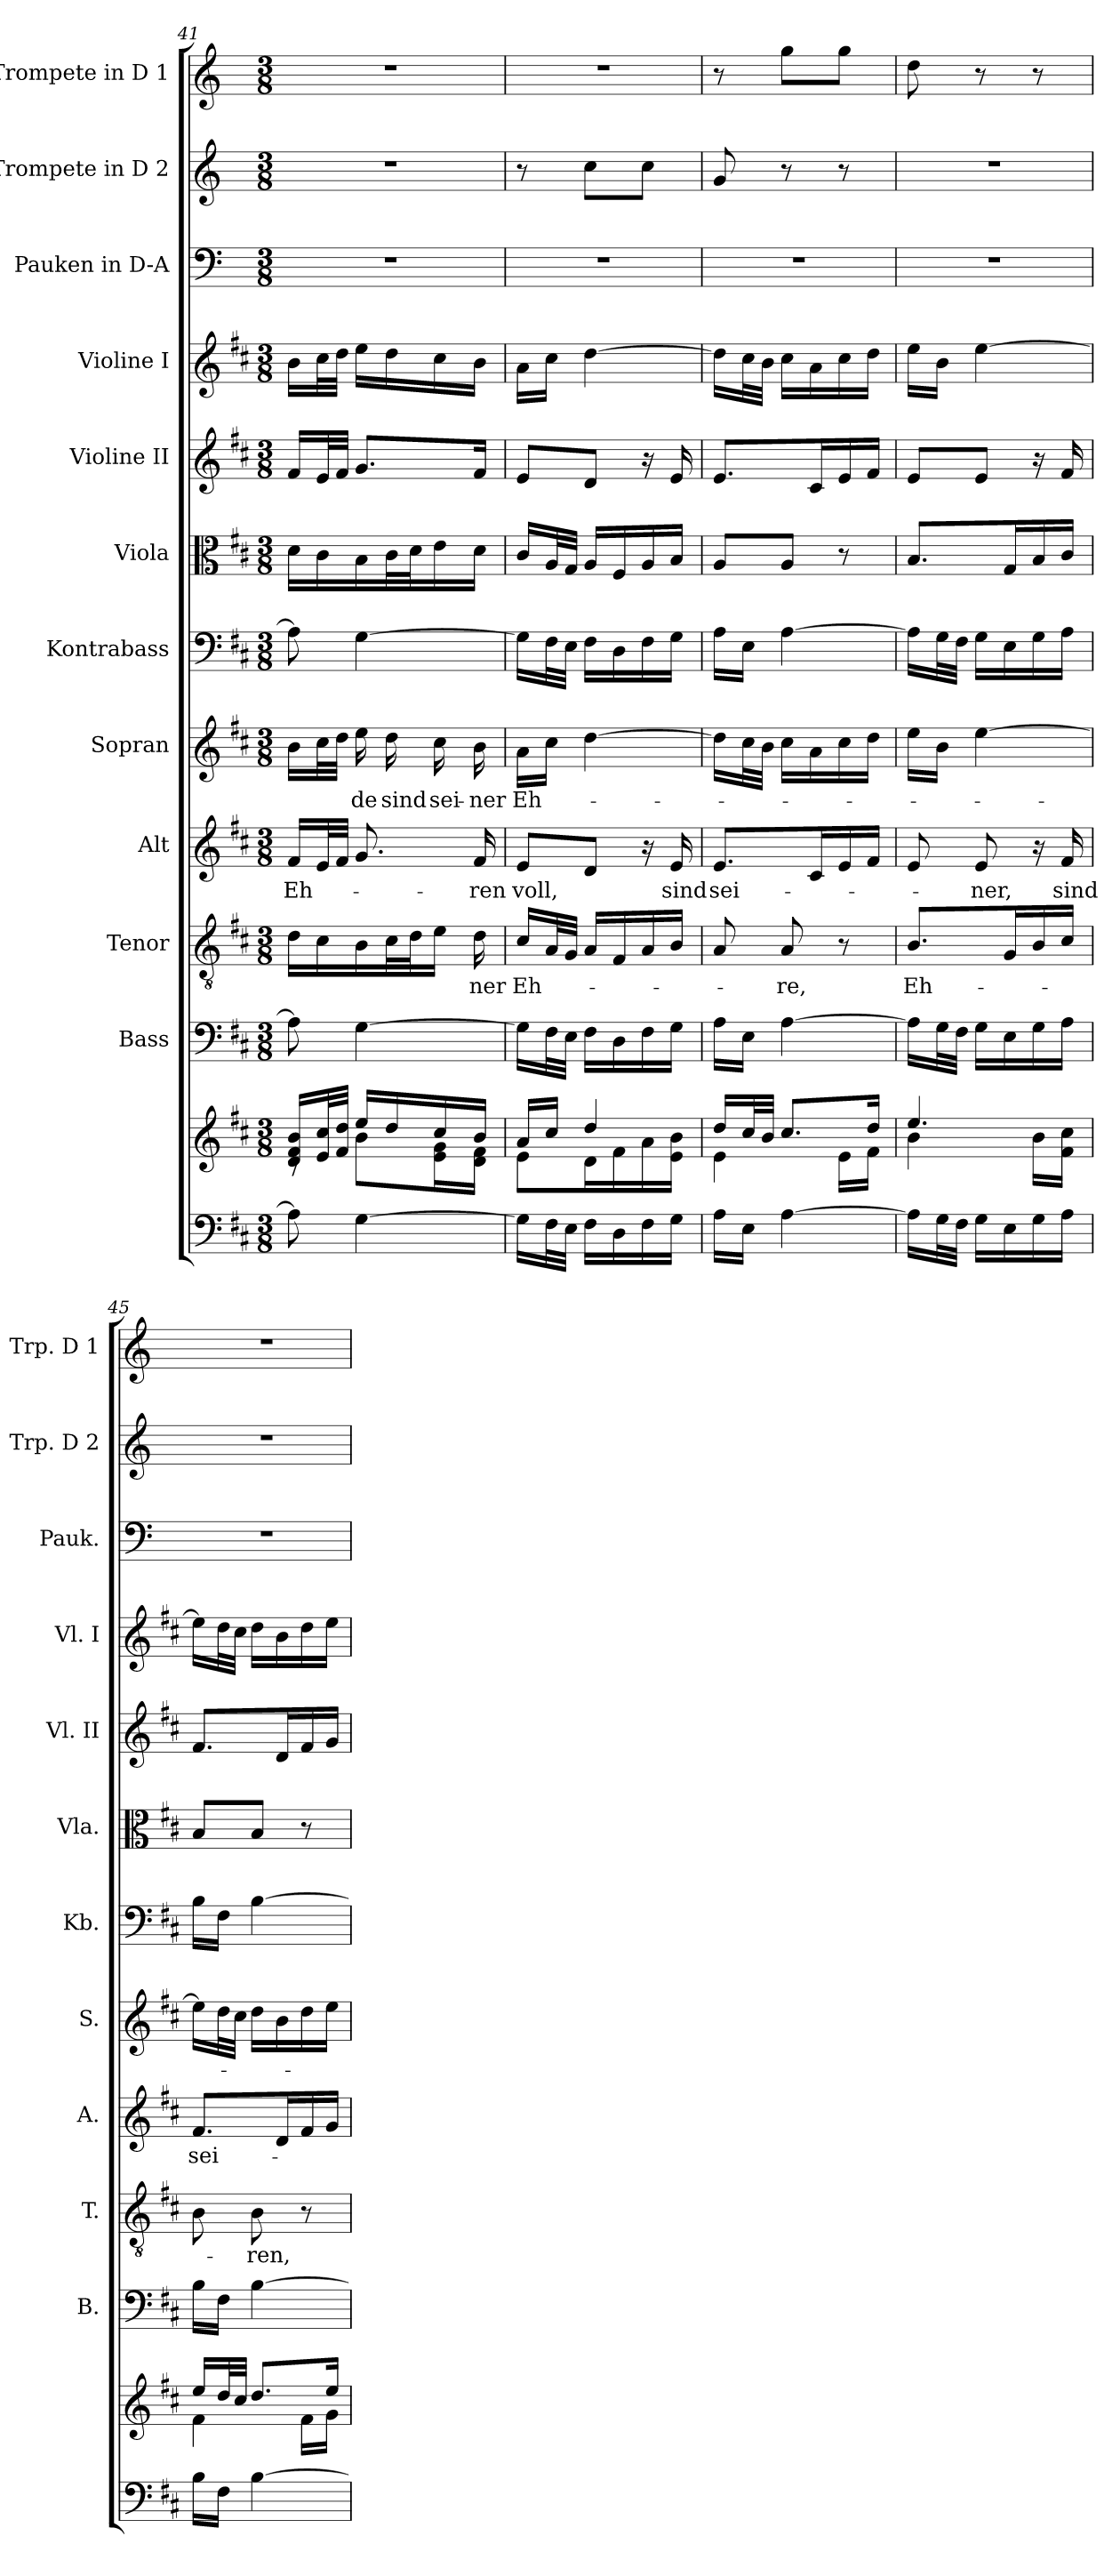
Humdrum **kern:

**kern	**kern	**kern	**kern	**text	**kern	**text	**kern	**text	**kern	**kern	**kern	**kern	**kern	**kern	**kern
*part12	*part12	*part11	*part10	*part10	*part9	*part9	*part8	*part8	*part7	*part6	*part5	*part4	*part3	*part2	*part1
*staff13	*staff12	*staff11	*staff10	*staff10	*staff9	*staff9	*staff8	*staff8	*staff7	*staff6	*staff5	*staff4	*staff3	*staff2	*staff1
*	*	*I"Bass	*I"Tenor	*	*I"Alt	*	*I"Sopran	*	*I"Kontrabass	*I"Viola	*I"Violine II	*I"Violine I	*I"Pauken in D-A	*I"Trompete in D 2	*I"Trompete in D 1
*	*	*I'B.	*I'T.	*	*I'A.	*	*I'S.	*	*I'Kb.	*I'Vla.	*I'Vl. II	*I'Vl. I	*I'Pauk.	*I'Trp. D 2	*I'Trp. D 1
*clefF4	*clefG2	*clefF4	*clefGv2	*	*clefG2	*	*clefG2	*	*clefF4	*clefC3	*clefG2	*clefG2	*clefF4	*clefG2	*clefG2
*	*	*	*	*	*	*	*	*	*ITrd7c12	*	*	*	*ITrd-1c-2	*ITrd-1c-2	*ITrd-1c-2
*k[f#c#]	*k[f#c#]	*k[f#c#]	*k[f#c#]	*	*k[f#c#]	*	*k[f#c#]	*	*k[f#c#]	*k[f#c#]	*k[f#c#]	*k[f#c#]	*k[f#c#]	*k[f#c#]	*k[f#c#]
*D:	*D:	*D:	*D:	*	*D:	*	*D:	*	*D:	*D:	*D:	*D:	*D:	*D:	*D:
*M3/8	*M3/8	*M3/8	*M3/8	*	*M3/8	*	*M3/8	*	*M3/8	*M3/8	*M3/8	*M3/8	*M3/8	*M3/8	*M3/8
=41	=41	=41	=41	=41	=41	=41	=41	=41	=41	=41	=41	=41	=41	=41	=41
*	*^	*	*	*	*	*	*	*	*	*	*	*	*	*	*
!	!	!	!	!	!	!	!LO:LY:b	!	!	!	!	!	!	!	!	!
8A\]	16d/ 16f#/ 16b/LL	8rc	8A\]	16d\LL	.	16f#/LL	Eh-	16b\LL	.	8AA\]	16d\LL	16f#/LL	16b\LL	4.r	4.r	4.r
.	32e/ 32cc#/L	.	.	16c#\	.	32e/L	.	32cc#\L	.	.	16c#\	32e/L	32cc#\L	.	.	.
.	32f#/ 32dd/JJJ	.	.	.	.	32f#/JJJ	.	32dd\JJJ	.	.	.	32f#/JJJ	32dd\JJJ	.	.	.
!	!	!	!	!	!	!	!	!	!LO:LY:b	!	!	!	!	!	!	!
[4G\	16ee/LL	8b\L	[4G\	16B\	.	8.g/	.	16ee\	-de	[4GG\	16B\	8.g/L	16ee\LL	.	.	.
!	!	!	!	!	!	!	!	!	!LO:LY:b	!	!	!	!	!	!	!
.	16dd/	.	.	32c#\L	.	.	.	16dd\	sind	.	32c#\L	.	16dd\	.	.	.
.	.	.	.	32d\J	.	.	.	.	.	.	32d\J	.	.	.	.	.
!	!	!	!	!	!	!	!	!	!LO:LY:b	!	!	!	!	!	!	!
.	16cc#/	16e\ 16g\L	.	16e\JJ	.	.	.	16cc#\	sei-	.	16e\	.	16cc#\	.	.	.
!	!	!	!	!	!LO:LY:b	!	!LO:LY:b	!	!LO:LY:b	!	!	!	!	!	!	!
.	16b/JJ	16d\ 16f#\JJ	.	16d\	-ner	16f#/	-ren	16b\	-ner	.	16d\JJ	16f#/Jk	16b\JJ	.	.	.
=42	=42	=42	=42	=42	=42	=42	=42	=42	=42	=42	=42	=42	=42	=42	=42	=42
!	!	!	!	!	!LO:LY:b	!	!LO:LY:b	!	!LO:LY:b	!	!	!	!	!	!	!
16G\LL]	16a/LL	8e\L	16G\LL]	16c#/LL	Eh-	8e/L	voll,	16a\LL	Eh-	16GG\LL]	16c#/LL	8e/L	16a\LL	4.r	8r	4.r
32F#\L	16cc#/JJ	.	32F#\L	32A/L	.	.	.	16cc#\JJ	.	32FF#\L	32A/L	.	16cc#\JJ	.	.	.
32E\JJJ	.	.	32E\JJJ	32G/JJJ	.	.	.	.	.	32EE\JJJ	32G/JJJ	.	.	.	.	.
16F#\LL	4dd/	16d\L	16F#\LL	16A/LL	.	8d/J	.	[4dd\	.	16FF#\LL	16A/LL	8d/J	[4dd\	.	8dd\L	.
16D\	.	16f#\	16D\	16F#/	.	.	.	.	.	16DD\	16F#/	.	.	.	.	.
16F#\	.	16a\	16F#\	16A/	.	16r	.	.	.	16FF#\	16A/	16r	.	.	8dd\J	.
!	!	!	!	!	!	!	!LO:LY:b	!	!	!	!	!	!	!	!	!
16G\JJ	.	16e\ 16b\JJ	16G\JJ	16B/JJ	.	16e/	sind	.	.	16GG\JJ	16B/JJ	16e/	.	.	.	.
=43	=43	=43	=43	=43	=43	=43	=43	=43	=43	=43	=43	=43	=43	=43	=43	=43
!	!	!	!	!	!	!	!LO:LY:b	!	!	!	!	!	!	!	!	!
16A\LL	16dd/LL	4e\	16A\LL	8A/	.	8.e/L	sei-	16dd\LL]	.	16AA\LL	8A/L	8.e/L	16dd\LL]	4.r	8a/	8r
16E\JJ	32cc#/L	.	16E\JJ	.	.	.	.	32cc#\L	.	16EE\JJ	.	.	32cc#\L	.	.	.
.	32b/JJJ	.	.	.	.	.	.	32b\JJJ	.	.	.	.	32b\JJJ	.	.	.
!	!	!	!	!	!LO:LY:b	!	!	!	!	!	!	!	!	!	!	!
[4A\	8.cc#/L	.	[4A\	8A/	-re,	.	.	16cc#\LL	.	[4AA\	8A/J	.	16cc#\LL	.	8r	8aa\L
.	.	.	.	.	.	16c#/L	.	16a\	.	.	.	16c#/L	16a\	.	.	.
.	.	16e\LL	.	8r	.	16e/	.	16cc#\	.	.	8r	16e/	16cc#\	.	8r	8aa\J
.	16dd/Jk	16f#\JJ	.	.	.	16f#/JJ	.	16dd\JJ	.	.	.	16f#/JJ	16dd\JJ	.	.	.
!!LO:PB:g=z
=44	=44	=44	=44	=44	=44	=44	=44	=44	=44	=44	=44	=44	=44	=44	=44	=44
!	!	!	!	!	!LO:LY:b	!	!	!	!	!	!	!	!	!	!	!
16A\LL]	4.ee/	4b\	16A\LL]	8.B/L	Eh-	8e/	.	16ee\LL	.	16AA\LL]	8.B/L	8e/L	16ee\LL	4.r	4.r	8ee\
32G\L	.	.	32G\L	.	.	.	.	16b\JJ	.	32GG\L	.	.	16b\JJ	.	.	.
32F#\JJJ	.	.	32F#\JJJ	.	.	.	.	.	.	32FF#\JJJ	.	.	.	.	.	.
!	!	!	!	!	!	!	!LO:LY:b	!	!	!	!	!	!	!	!	!
16G\LL	.	.	16G\LL	.	.	8e/	-ner,	[4ee\	.	16GG\LL	.	8e/J	[4ee\	.	.	8r
16E\	.	.	16E\	16G/L	.	.	.	.	.	16EE\	16G/L	.	.	.	.	.
16G\	.	16b\LL	16G\	16B/	.	16r	.	.	.	16GG\	16B/	16r	.	.	.	8r
!	!	!	!	!	!	!	!LO:LY:b	!	!	!	!	!	!	!	!	!
16A\JJ	.	16f#\ 16cc#\JJ	16A\JJ	16c#/JJ	.	16f#/	sind	.	.	16AA\JJ	16c#/JJ	16f#/	.	.	.	.
=45	=45	=45	=45	=45	=45	=45	=45	=45	=45	=45	=45	=45	=45	=45	=45	=45
!	!	!	!	!	!	!	!LO:LY:b	!	!	!	!	!	!	!	!	!
16B\LL	16ee/LL	4f#\	16B\LL	8B\	.	8.f#/L	sei-	16ee\LL]	.	16BB\LL	8B/L	8.f#/L	16ee\LL]	4.r	4.r	4.r
16F#\JJ	32dd/L	.	16F#\JJ	.	.	.	.	32dd\L	.	16FF#\JJ	.	.	32dd\L	.	.	.
.	32cc#/JJJ	.	.	.	.	.	.	32cc#\JJJ	.	.	.	.	32cc#\JJJ	.	.	.
!	!	!	!	!	!LO:LY:b	!	!	!	!	!	!	!	!	!	!	!
[4B\	8.dd/L	.	[4B\	8B\	-ren,	.	.	16dd\LL	.	[4BB\	8B/J	.	16dd\LL	.	.	.
.	.	.	.	.	.	16d/L	.	16b\	.	.	.	16d/L	16b\	.	.	.
.	.	16f#\LL	.	8r	.	16f#/	.	16dd\	.	.	8r	16f#/	16dd\	.	.	.
.	16ee/Jk	16g\JJ	.	.	.	16g/JJ	.	16ee\JJ	.	.	.	16g/JJ	16ee\JJ	.	.	.
*	*v	*v	*	*	*	*	*	*	*	*	*	*	*	*	*	*
=	=	=	=	=	=	=	=	=	=	=	=	=	=	=	=
*-	*-	*-	*-	*-	*-	*-	*-	*-	*-	*-	*-	*-	*-	*-	*-
